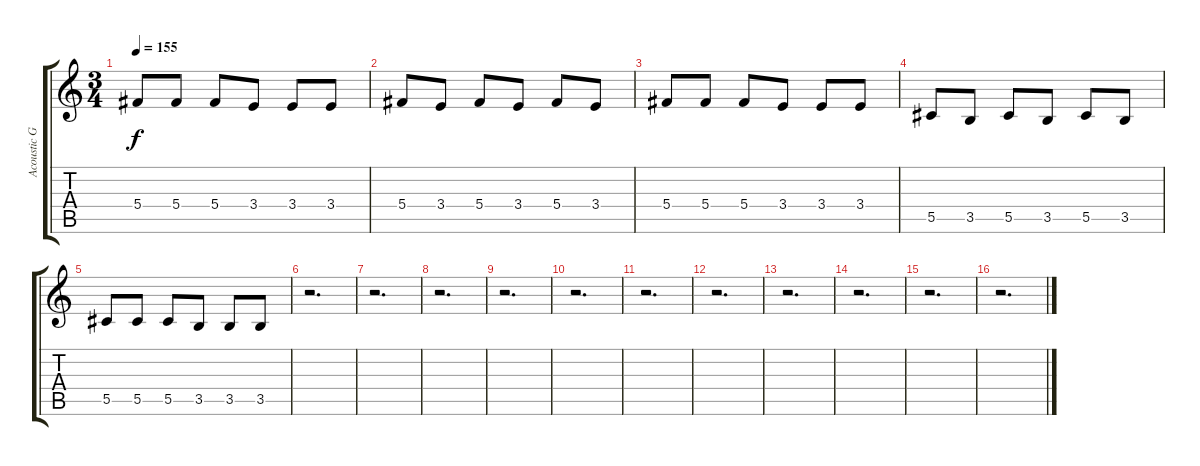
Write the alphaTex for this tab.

\track ("Acoustic Guitar 1" "Acoustic G") {instrument acousticguitarsteel}
\staff {score tabs}
\tuning (Eb4 Bb3 Gb3 Db3 Ab2 Db2) {hide}
\ts (3 4)
\tempo 155
\clef g2
\ks c
5.4.8{dy f} 5.4.8 5.4.8 3.4.8 3.4.8 3.4.8 |
5.4.8 3.4.8 5.4.8 3.4.8 5.4.8 3.4.8 |
5.4.8 5.4.8 5.4.8 3.4.8 3.4.8 3.4.8 |
5.5.8 3.5.8 5.5.8 3.5.8 5.5.8 3.5.8 |
5.5.8 5.5.8 5.5.8 3.5.8 3.5.8 3.5.8 |
r.2{d} |
r.2{d} |
r.2{d} |
r.2{d} |
r.2{d} |
r.2{d} |
r.2{d} |
r.2{d} |
r.2{d} |
r.2{d} |
r.2{d}
